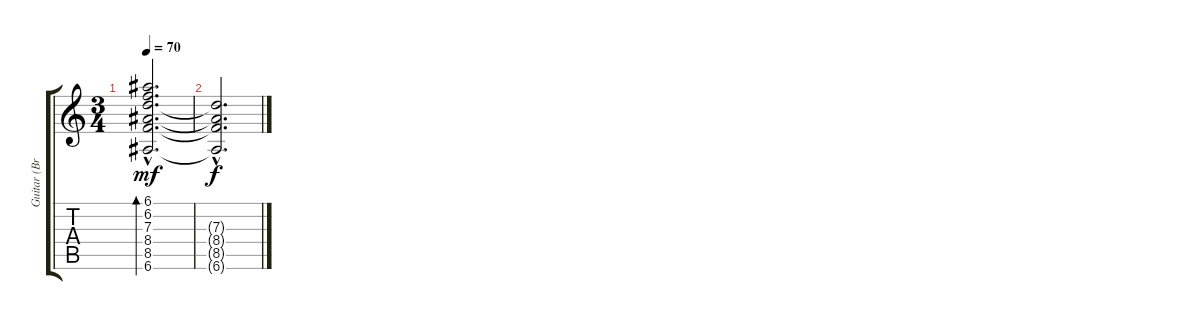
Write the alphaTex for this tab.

\track ("Guitar (Brandon)" "Guitar (Br") {instrument electricguitarclean}
\staff {score tabs}
\tuning (E4 B3 G3 D3 A2 E2) {hide}
\ts (3 4)
\tempo 70
\clef g2
\ks c
(6.1{hac} 6.2{hac} 7.3{hac} 8.4{hac} 8.5{hac} 6.6{hac}).2{d bd 480 dy mf volume 7} |
(7.3{hac t} 8.4{hac t} 8.5{hac t} 6.6{hac t}).2{d dy f}
